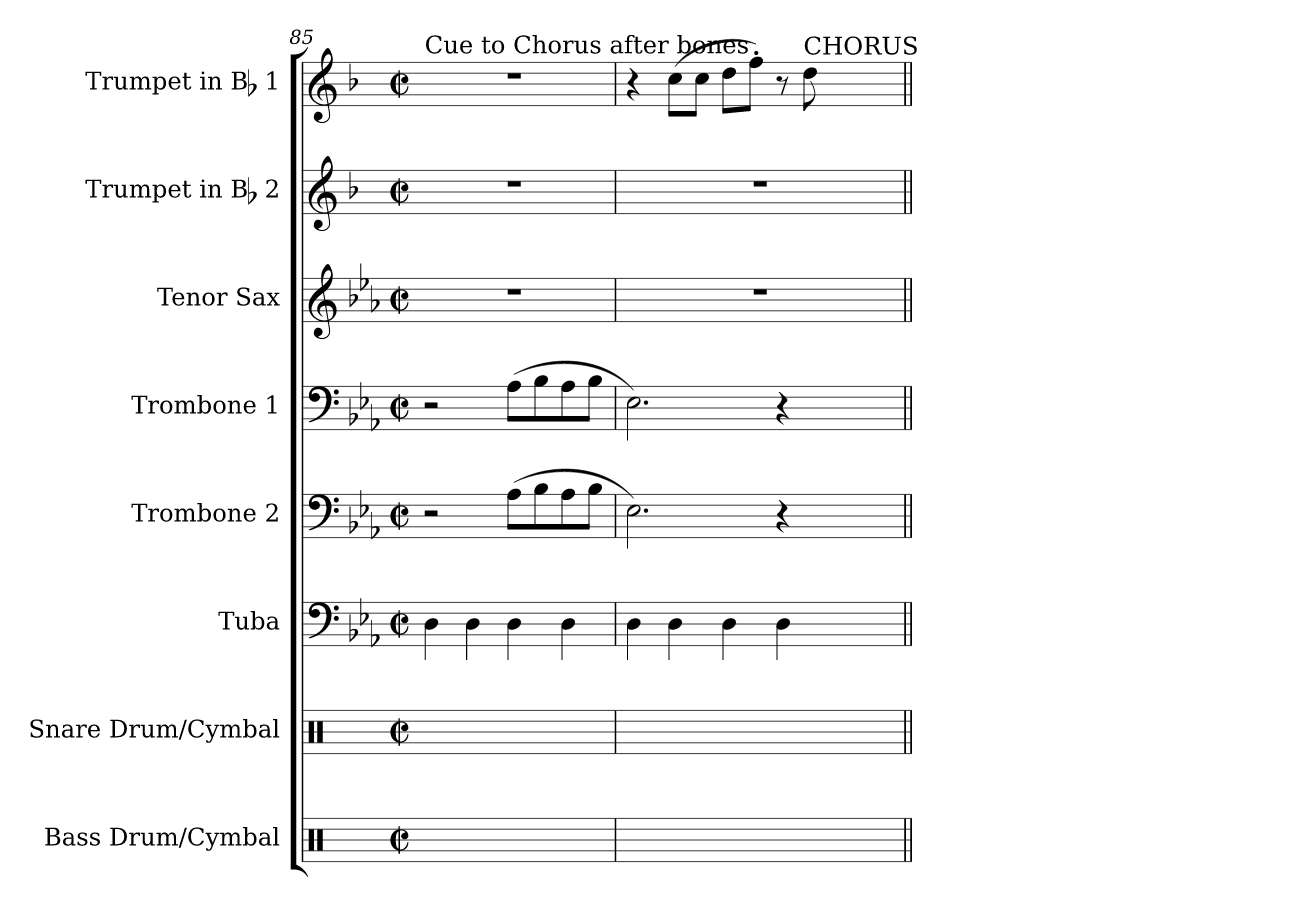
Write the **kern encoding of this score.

**kern	**kern	**kern	**kern	**kern	**kern	**kern	**kern
*part8	*part7	*part6	*part5	*part4	*part3	*part2	*part1
*staff8	*staff7	*staff6	*staff5	*staff4	*staff3	*staff2	*staff1
*I"Bass Drum/Cymbal	*I"Snare Drum/Cymbal	*I"Tuba	*I"Trombone 2	*I"Trombone 1	*I"Tenor Sax	*I"Trumpet in Bb 2	*I"Trumpet in Bb 1
*I'B.D./Cym	*I'S.D./Cym	*I'Tuba	*I'Tbn. 2	*I'Tbn. 1	*I'T. Sx.	*	*
*clefX	*clefX	*clefF4	*clefF4	*clefF4	*clefG2	*clefG2	*clefG2
*	*	*	*	*	*ITrd8c14	*ITrd1c2	*ITrd1c2
*k[]	*k[]	*k[b-e-a-]	*k[b-e-a-]	*k[b-e-a-]	*k[b-e-a-]	*k[b-e-a-]	*k[b-e-a-]
*C:	*C:	*E-:	*E-:	*E-:	*E-:	*E-:	*E-:
*M2/2	*M2/2	*M2/2	*M2/2	*M2/2	*M2/2	*M2/2	*M2/2
*met(c|)	*met(c|)	*met(c|)	*met(c|)	*met(c|)	*met(c|)	*met(c|)	*met(c|)
=85	=85	=85	=85	=85	=85	=85	=85
!	!	!	!	!	!	!	!LO:TX:a:t=Cue to Chorus after bones
4Ri\	4Ri\	4Di\	2r	2r	1r	1r	1r
4Ri\	4Ri\	4Di\	.	.	.	.	.
4Ri\	4Ri\	4Di\	(8A-i\L	(8A-i\L	.	.	.
.	.	.	8B-i\	8B-i\	.	.	.
4Ri\	4Ri\	4Di\	8A-i\	8A-i\	.	.	.
.	.	.	8B-i\J	8B-i\J	.	.	.
=86	=86	=86	=86	=86	=86	=86	=86
4Ri\	4Ri\	4Di\	2.E-i\)	2.E-i\)	1r	1r	4r
4Ri\	4Ri\	4Di\	.	.	.	.	(8b-i\L
.	.	.	.	.	.	.	8b-i\J
4Ri\	4Ri\	4Di\	.	.	.	.	8cci\L
.	.	.	.	.	.	.	8ee-'i\J)
4Ri\	4Ri\	4Di\	4r	4r	.	.	8r
!	!	!	!	!	!	!	!LO:TX:a:t=CHORUS
.	.	.	.	.	.	.	8cci\
=||	=||	=||	=||	=||	=||	=||	=||
*-	*-	*-	*-	*-	*-	*-	*-
